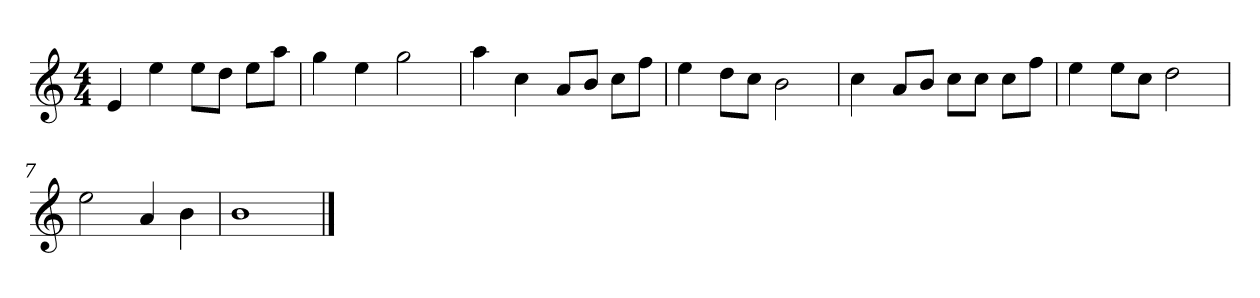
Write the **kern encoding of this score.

**kern
*part1
*staff1
*clefG2
*k[]
*C:
*M4/4
=1
4e
4ee
8ee\L
8dd\J
8ee\L
8aa\J
=2
4gg
4ee
2gg
=3
4aa
4cc
8a/L
8b/J
8cc\L
8ff\J
=4
4ee
8dd\L
8cc\J
2b
=5
4cc
8a/L
8b/J
8cc\L
8cc\J
8cc\L
8ff\J
=6
4ee
8ee\L
8cc\J
2dd
=7
2ee
4a
4b
=8
1b
==
*-
